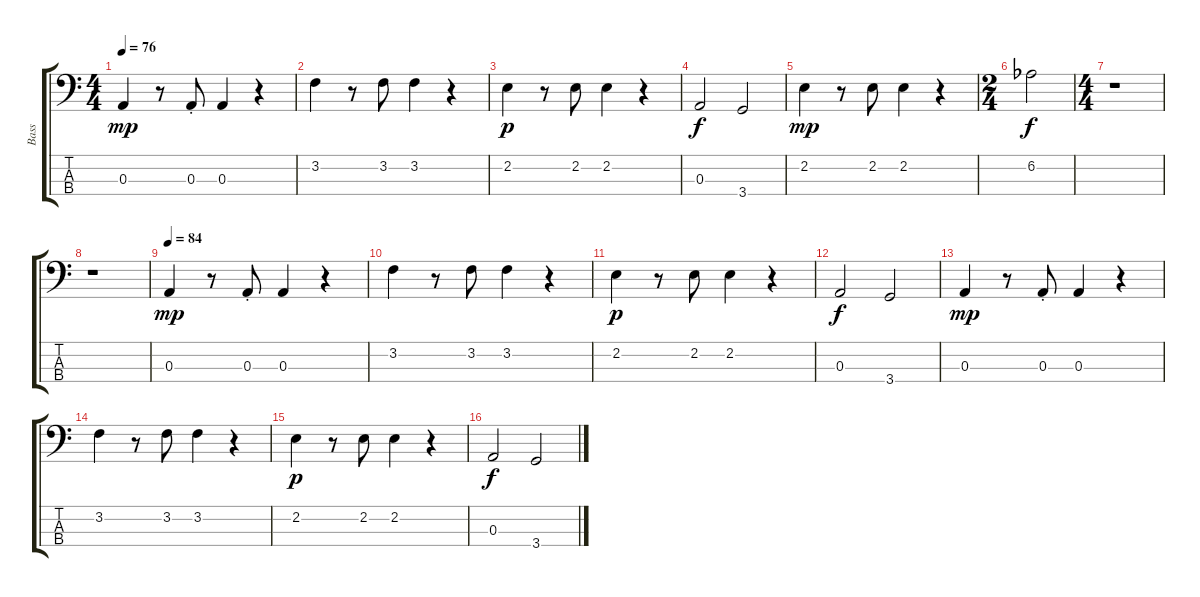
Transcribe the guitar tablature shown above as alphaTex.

\track ("Bass" "Bass") {instrument electricbassfinger}
\staff {score tabs}
\tuning (G2 D2 A1 E1) {hide}
\ts (4 4)
\tempo 76
\clef f4
\ks c
0.3.4{dy mp} r.8 0.3{st}.8 0.3.4 r.4 |
3.2.4 r.8 3.2.8 3.2.4 r.4 |
2.2.4{dy p} r.8 2.2.8 2.2.4 r.4 |
0.3.2{dy f} 3.4.2 |
2.2.4{dy mp} r.8 2.2.8 2.2.4 r.4 |
\ts (2 4)
6.2{acc b}.2{dy f} |
\ts (4 4)
r.1 |
r.1 |
\tempo 84
0.3.4{dy mp} r.8 0.3{st}.8 0.3.4 r.4 |
3.2.4 r.8 3.2.8 3.2.4 r.4 |
2.2.4{dy p} r.8 2.2.8 2.2.4 r.4 |
0.3.2{dy f} 3.4.2 |
0.3.4{dy mp} r.8 0.3{st}.8 0.3.4 r.4 |
3.2.4 r.8 3.2.8 3.2.4 r.4 |
2.2.4{dy p} r.8 2.2.8 2.2.4 r.4 |
0.3.2{dy f} 3.4.2
